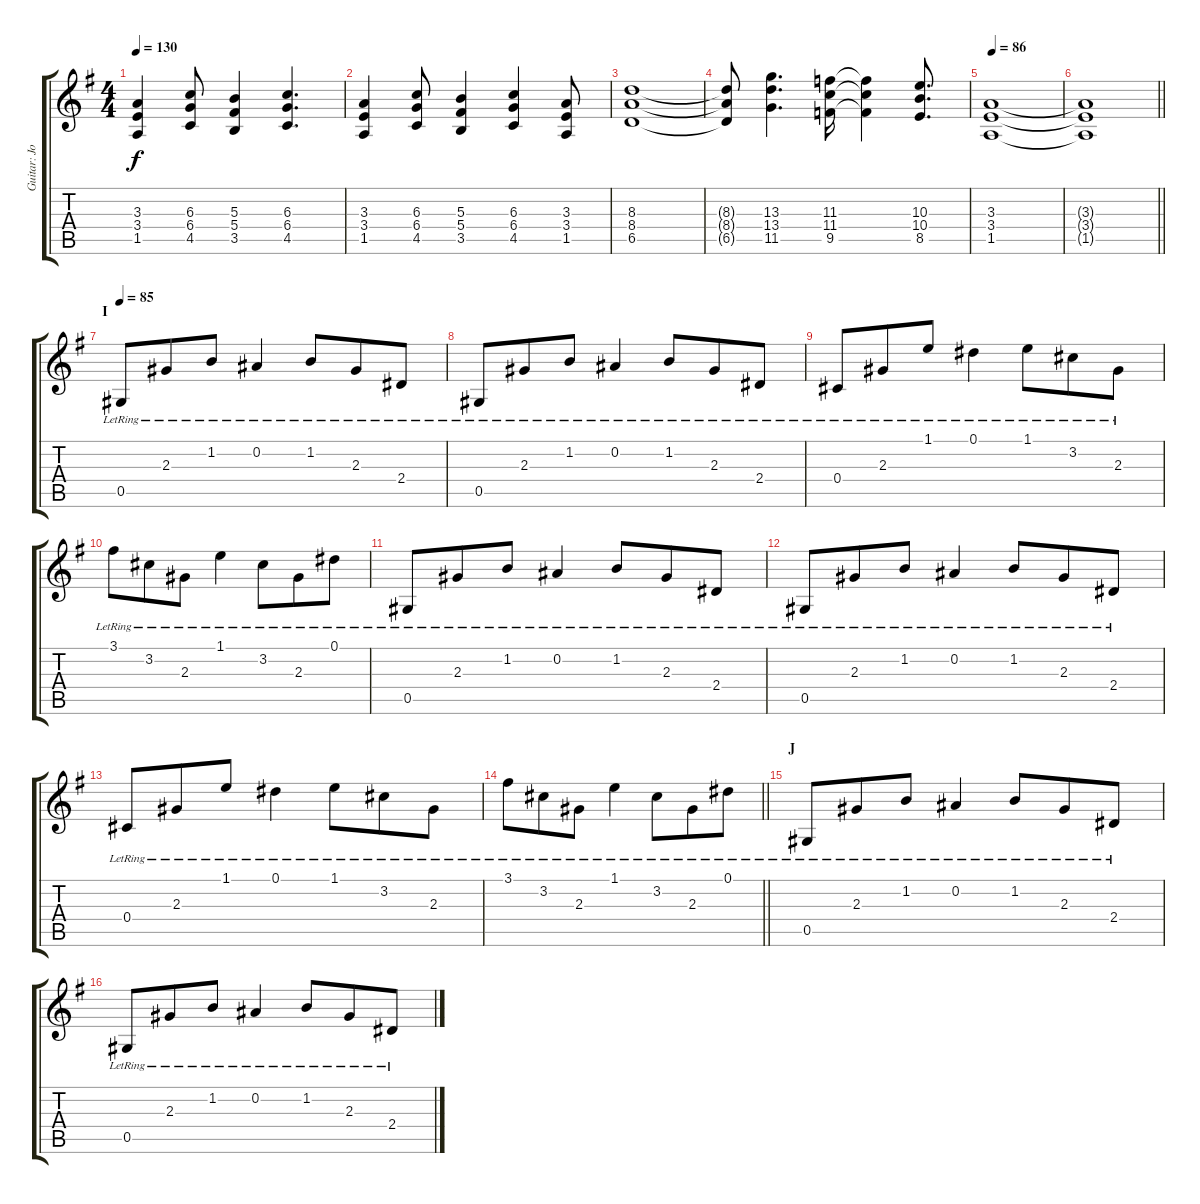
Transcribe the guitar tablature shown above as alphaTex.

\track ("Guitar: Jon" "Guitar: Jo") {instrument acousticguitarsteel}
\staff {score tabs}
\tuning (Eb4 Bb3 Gb3 Db3 Ab2 Eb2) {hide}
\ts (4 4)
\tempo 130
\clef g2
\ks g
(3.3 3.4 1.5).4{dy f} (6.3 6.4 4.5).8 (5.3 5.4 3.5).4 (6.3 6.4 4.5).4{d} |
(3.3 3.4 1.5).4 (6.3 6.4 4.5).8 (5.3 5.4 3.5).4 (6.3 6.4 4.5).4 (3.3 3.4 1.5).8 |
(8.3 8.4 6.5).1 |
(8.3{t} 8.4{t} 6.5{t}).8 (13.3 13.4 11.5).4{d} (11.3 11.4 9.5).16 (11.3{t} 11.4{t} 9.5{t}).4 (10.3 10.4 8.5).8{d} |
\tempo (86 0.03125)
(3.3 3.4 1.5).1{volume 0} |
\barLineRight lightlight
(3.3{t} 3.4{t} 1.5{t}).1 |
\section ("" "I")
\tempo 85
0.5{lr}.8{volume 13 instrument acousticguitarsteel} 2.3{lr}.8{beam merge} 1.2{lr}.8 0.2{lr}.4 1.2{lr}.8{beam merge} 2.3{lr}.8 2.4{lr}.8 |
0.5{lr}.8 2.3{lr}.8{beam merge} 1.2{lr}.8 0.2{lr}.4 1.2{lr}.8{beam merge} 2.3{lr}.8 2.4{lr}.8 |
0.4{lr}.8 2.3{lr}.8{beam merge} 1.1{lr}.8 0.1{lr}.4 1.1{lr}.8{beam merge} 3.2{lr}.8 2.3{lr}.8 |
3.1{lr}.8 3.2{lr}.8{beam merge} 2.3{lr}.8 1.1{lr}.4 3.2{lr}.8{beam merge} 2.3{lr}.8 0.1{lr}.8 |
0.5{lr}.8 2.3{lr}.8{beam merge} 1.2{lr}.8 0.2{lr}.4 1.2{lr}.8{beam merge} 2.3{lr}.8 2.4{lr}.8 |
0.5{lr}.8 2.3{lr}.8{beam merge} 1.2{lr}.8 0.2{lr}.4 1.2{lr}.8{beam merge} 2.3{lr}.8 2.4{lr}.8 |
0.4{lr}.8 2.3{lr}.8{beam merge} 1.1{lr}.8 0.1{lr}.4 1.1{lr}.8{beam merge} 3.2{lr}.8 2.3{lr}.8 |
\barLineRight lightlight
3.1{lr}.8 3.2{lr}.8{beam merge} 2.3{lr}.8 1.1{lr}.4 3.2{lr}.8{beam merge} 2.3{lr}.8 0.1{lr}.8 |
\section ("" "J")
0.5{lr}.8 2.3{lr}.8{beam merge} 1.2{lr}.8 0.2{lr}.4 1.2{lr}.8{beam merge} 2.3{lr}.8 2.4{lr}.8 |
0.5{lr}.8 2.3{lr}.8{beam merge} 1.2{lr}.8 0.2{lr}.4 1.2{lr}.8{beam merge} 2.3{lr}.8 2.4{lr}.8
